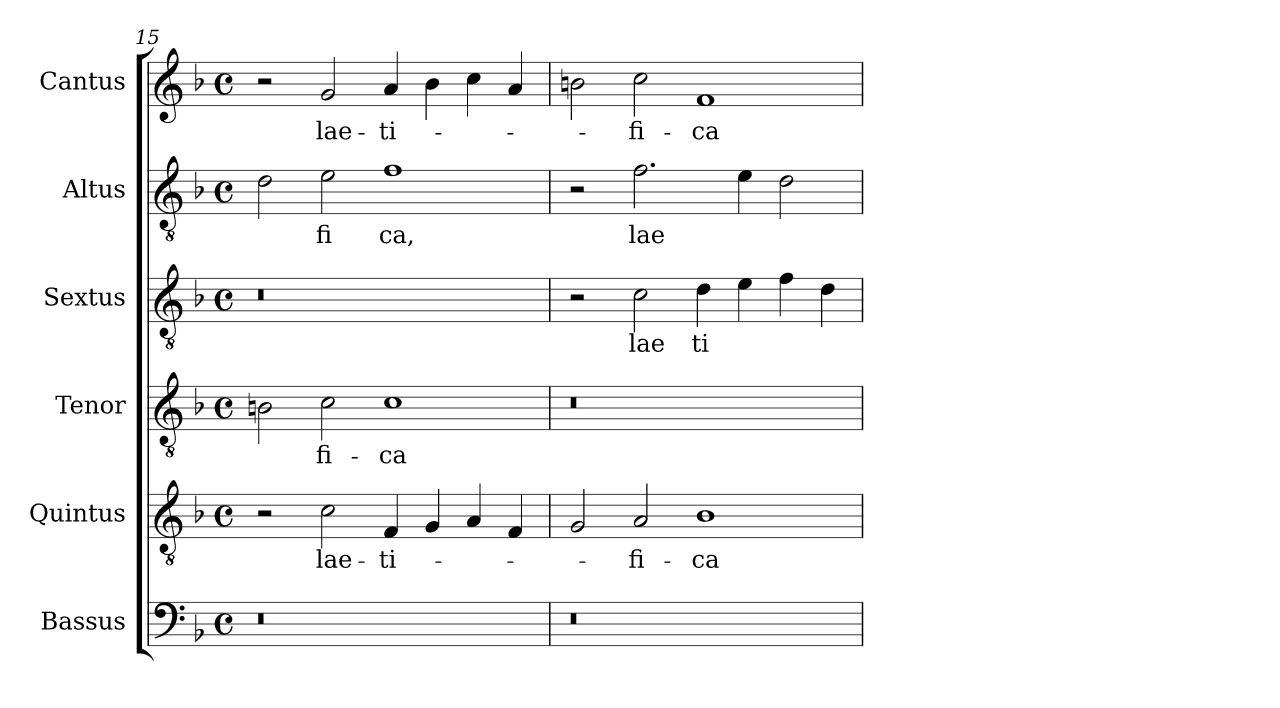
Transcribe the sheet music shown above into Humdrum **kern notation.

**kern	**kern	**text	**kern	**text	**kern	**text	**kern	**text	**kern	**text
*part6	*part5	*part5	*part4	*part4	*part3	*part3	*part2	*part2	*part1	*part1
*staff6	*staff5	*staff5	*staff4	*staff4	*staff3	*staff3	*staff2	*staff2	*staff1	*staff1
*I"Bassus	*I"Quintus	*	*I"Tenor	*	*I"Sextus	*	*I"Altus	*	*I"Cantus	*
*clefF4	*clefGv2	*	*clefGv2	*	*clefGv2	*	*clefGv2	*	*clefG2	*
*k[b-]	*k[b-]	*	*k[b-]	*	*k[b-]	*	*k[b-]	*	*k[b-]	*
*F:	*F:	*	*F:	*	*F:	*	*F:	*	*F:	*
*M4/4	*M4/4	*	*M4/4	*	*M4/4	*	*M4/4	*	*M4/4	*
*met(c)	*met(c)	*	*met(c)	*	*met(c)	*	*met(c)	*	*met(c)	*
=15	=15	=15	=15	=15	=15	=15	=15	=15	=15	=15
0r	2r	.	2Bn\	.	0r	.	2d\	.	2r	.
!	!	!LO:LY:b:cj	!	!LO:LY:b:cj	!	!	!	!LO:LY:b:cj	!	!LO:LY:b:cj
.	2c\	lae-	2c\	-fi-	.	.	2e\	fi	2g/	lae-
!	!	!LO:LY:b:cj	!	!LO:LY:b:cj	!	!	!	!LO:LY:b:cj	!	!LO:LY:b:cj
.	4F/	-ti-	1c	-ca	.	.	1f	ca,	4a/	-ti-
.	4G/	.	.	.	.	.	.	.	4b-\	.
.	4A/	.	.	.	.	.	.	.	4cc\	.
.	4F/	.	.	.	.	.	.	.	4a/	.
=16	=16	=16	=16	=16	=16	=16	=16	=16	=16	=16
0r	2G/	.	0r	.	2r	.	2r	.	2bn\	.
!	!	!LO:LY:b:cj	!	!	!	!LO:LY:b:cj	!	!LO:LY:b	!	!LO:LY:b:cj
.	2A/	-fi-	.	.	2c\	lae	2.f\	lae	2cc\	-fi-
!	!	!LO:LY:b:cj	!	!	!	!LO:LY:b:cj	!	!	!	!LO:LY:b:cj
.	1B-	-ca	.	.	4d\	ti	.	.	1f	-ca
.	.	.	.	.	4e\	.	4e\	.	.	.
.	.	.	.	.	4f\	.	2d\	.	.	.
.	.	.	.	.	4d\	.	.	.	.	.
=	=	=	=	=	=	=	=	=	=	=
*-	*-	*-	*-	*-	*-	*-	*-	*-	*-	*-
